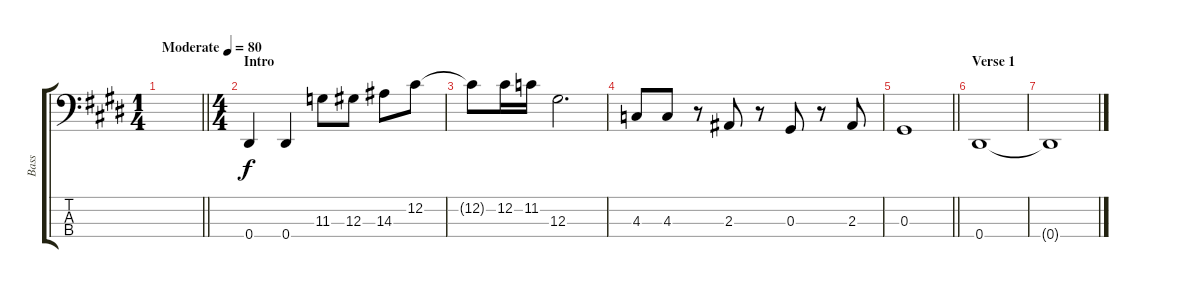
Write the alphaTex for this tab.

\track ("Bass" "Bass") {instrument electricbassfinger}
\staff {score tabs}
\tuning (Gb2 Db2 Ab1 Eb1) {hide}
\ts (1 4)
\tempo (80 "Moderate")
\clef f4
\barLineRight lightlight
\ks e
|
\ts (4 4)
\section ("" "Intro")
0.4.4 0.4.4 11.3.8 12.3.8 14.3.8 12.2.8 |
12.2{t}.8 12.2.16 11.2.16 12.3.2{d} |
4.3.8 4.3.8 r.8 2.3.8 r.8 0.3.8 r.8 2.3.8 |
\barLineRight lightlight
0.3.1 |
\section ("" "Verse 1")
0.4.1 |
0.4{t}.1
